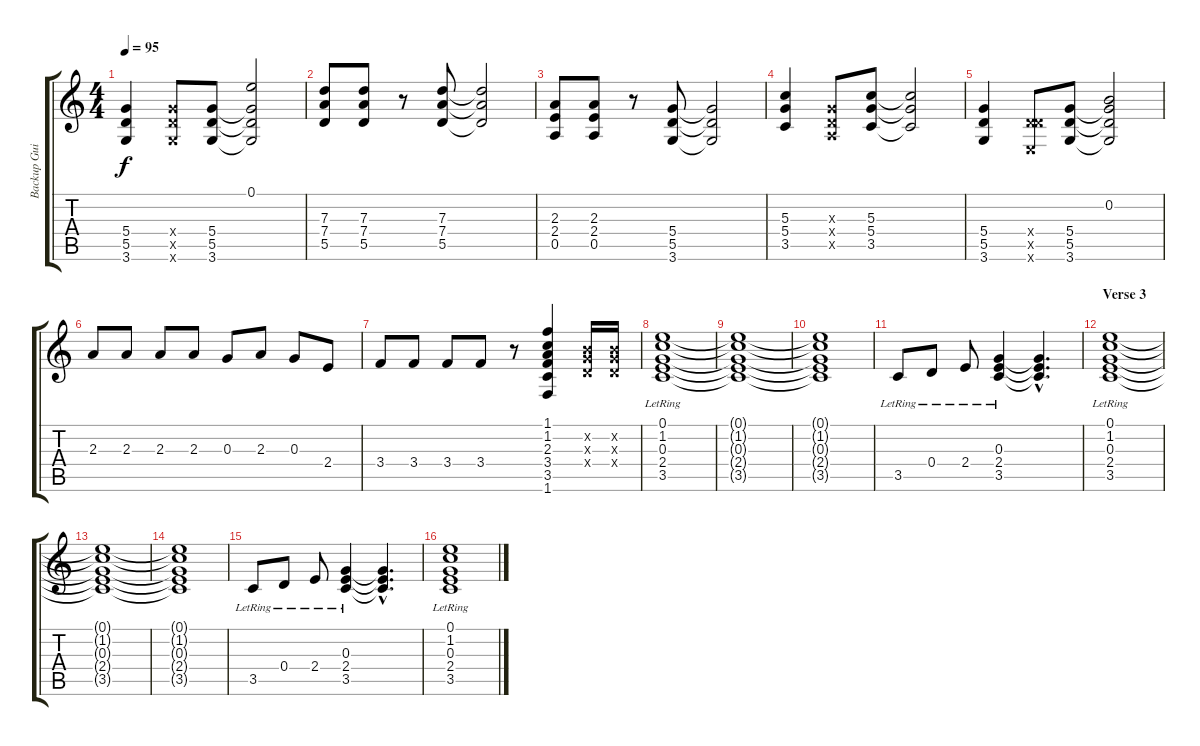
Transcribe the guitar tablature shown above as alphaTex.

\track ("Backup Guitar" "Backup Gui") {instrument distortionguitar}
\staff {score tabs}
\tuning (E4 B3 G3 D3 A2 E2) {hide}
\ts (4 4)
\tempo 95
\clef g2
\ks c
(5.4 5.5 3.6).4{dy f} (5.4{x} 5.5{x} 3.6{x}).8 (5.4 5.5 3.6).8 (0.1 5.4{t} 5.5{t} 3.6{t}).2 |
(7.3 7.4 5.5).8 (7.3 7.4 5.5).8 r.8 (7.3 7.4 5.5).8 (7.3{t} 7.4{t} 5.5{t}).2 |
(2.3 2.4 0.5).8 (2.3 2.4 0.5).8 r.8 (5.4 5.5 3.6).8 (5.4{t} 5.5{t} 3.6{t}).2 |
(5.3 5.4 3.5).4 (0.3{x} 0.4{x} 0.5{x}).8 (5.3 5.4 3.5).8 (5.3{t} 5.4{t} 3.5{t}).2 |
(5.4 5.5 3.6).4 (0.4{x} 5.5{x} 0.6{x}).8 (5.4 5.5 3.6).8 (0.2 5.4{t} 5.5{t} 3.6{t}).2 |
2.3.8 2.3.8 2.3.8 2.3.8 0.3.8 2.3.8 0.3.8 2.4.8 |
3.4.8 3.4.8 3.4.8 3.4.8 r.8 (1.1 1.2 2.3 3.4 3.5 1.6).4 (0.2{x} 0.3{x} 0.4{x}).16 (0.2{x} 0.3{x} 0.4{x}).16 |
(0.1 1.2 0.3 2.4 3.5{lr}).1 |
(0.1{t} 1.2{t} 0.3{t} 2.4{t} 3.5{t}).1 |
(0.1{t} 1.2{t} 0.3{t} 2.4{t} 3.5{t}).1 |
3.5{lr}.8 0.4{lr}.8 2.4{lr}.8 (0.3{lr} 2.4{lr} 3.5{lr}).4 (0.3{hac t} 2.4{hac t} 3.5{hac t}).4{d} |
\section ("" "Verse 3")
(0.1 1.2 0.3 2.4 3.5{lr}).1 |
(0.1{t} 1.2{t} 0.3{t} 2.4{t} 3.5{t}).1 |
(0.1{t} 1.2{t} 0.3{t} 2.4{t} 3.5{t}).1 |
3.5{lr}.8 0.4{lr}.8 2.4{lr}.8 (0.3{lr} 2.4{lr} 3.5{lr}).4 (0.3{hac t} 2.4{hac t} 3.5{hac t}).4{d} |
(0.1 1.2 0.3 2.4 3.5{lr}).1
